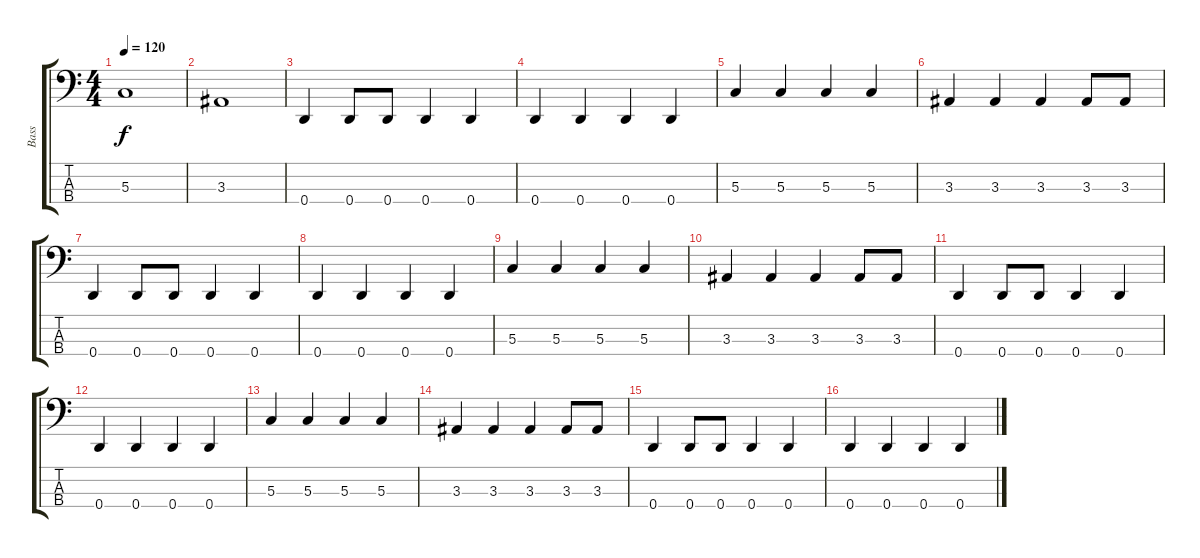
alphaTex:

\track ("Bass" "Bass") {instrument electricbassfinger}
\staff {score tabs}
\tuning (F2 C2 G1 D1) {hide}
\ts (4 4)
\tempo 120
\clef f4
\ks c
5.3.1{dy f} |
3.3.1 |
0.4.4 0.4.8 0.4.8 0.4.4 0.4.4 |
0.4.4 0.4.4 0.4.4 0.4.4 |
5.3.4 5.3.4 5.3.4 5.3.4 |
3.3.4 3.3.4 3.3.4 3.3.8 3.3.8 |
0.4.4 0.4.8 0.4.8 0.4.4 0.4.4 |
0.4.4 0.4.4 0.4.4 0.4.4 |
5.3.4 5.3.4 5.3.4 5.3.4 |
3.3.4 3.3.4 3.3.4 3.3.8 3.3.8 |
0.4.4 0.4.8 0.4.8 0.4.4 0.4.4 |
0.4.4 0.4.4 0.4.4 0.4.4 |
5.3.4 5.3.4 5.3.4 5.3.4 |
3.3.4 3.3.4 3.3.4 3.3.8 3.3.8 |
0.4.4 0.4.8 0.4.8 0.4.4 0.4.4 |
0.4.4 0.4.4 0.4.4 0.4.4
